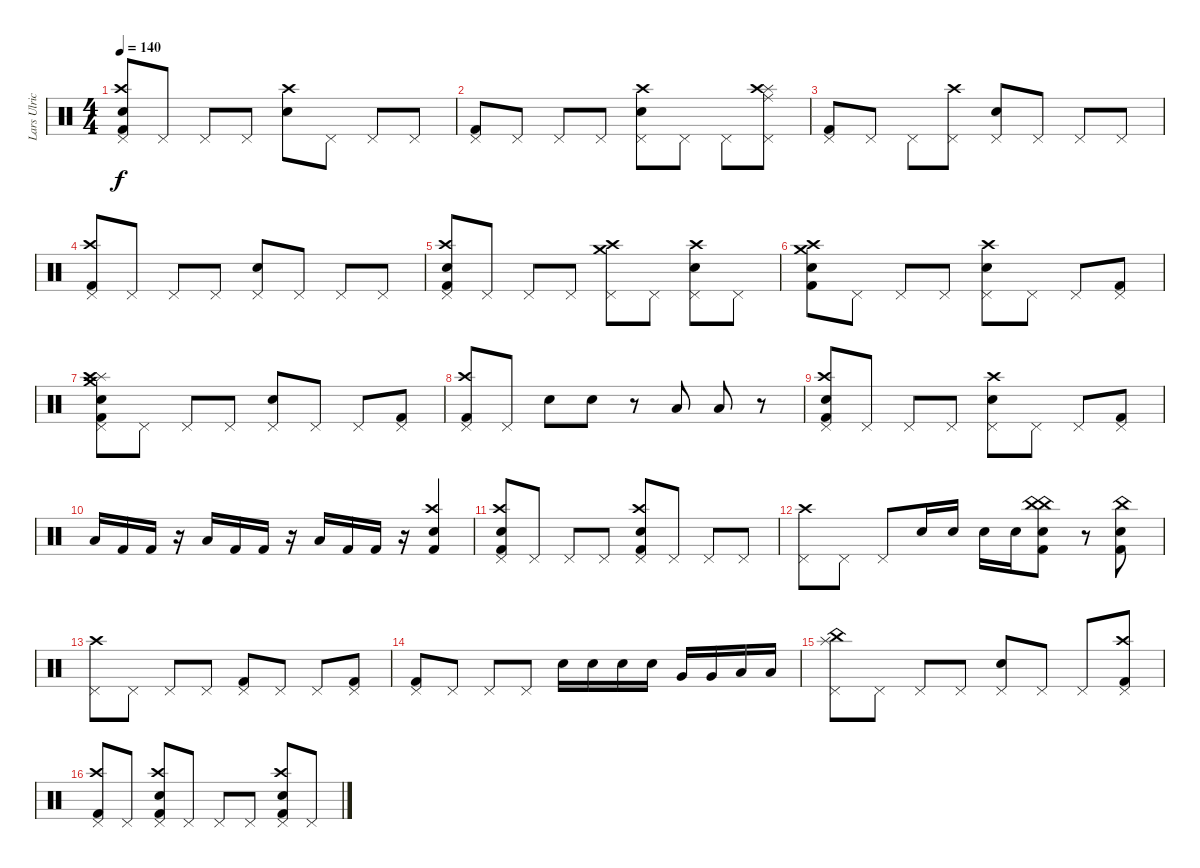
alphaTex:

\track ("Lars Ulrich (Drums)" "Lars Ulric") {instrument percussion}
\staff {score}
\articulation defaults
\ts (4 4)
\tempo 140
\clef neutral
\ks c
("Kick (hit) 2" "Crash high (hit)" "Pedal Hi-Hat (hit)" "Snare (hit) 2").8{dy f} "Pedal Hi-Hat (hit)".8 "Pedal Hi-Hat (hit)".8 "Pedal Hi-Hat (hit)".8 ("Crash high (hit)" "Snare (hit) 2").8 "Pedal Hi-Hat (hit)".8 "Pedal Hi-Hat (hit)".8 "Pedal Hi-Hat (hit)".8 |
("Pedal Hi-Hat (hit)" "Kick (hit) 2").8 "Pedal Hi-Hat (hit)".8 "Pedal Hi-Hat (hit)".8 "Pedal Hi-Hat (hit)".8 ("Crash high (hit)" "Pedal Hi-Hat (hit)" "Snare (hit) 2").8 "Pedal Hi-Hat (hit)".8 "Pedal Hi-Hat (hit)".8 ("Splash (hit)" "Crash high (hit)" "Ride (middle)" "Pedal Hi-Hat (hit)").8 |
("Pedal Hi-Hat (hit)" "Kick (hit) 2").8 "Pedal Hi-Hat (hit)".8 "Pedal Hi-Hat (hit)".8 ("Crash high (hit)" "Pedal Hi-Hat (hit)").8 ("Pedal Hi-Hat (hit)" "Snare (hit) 2").8 "Pedal Hi-Hat (hit)".8 "Pedal Hi-Hat (hit)".8 "Pedal Hi-Hat (hit)".8 |
("Crash high (hit)" "Pedal Hi-Hat (hit)" "Kick (hit) 2").8 "Pedal Hi-Hat (hit)".8 "Pedal Hi-Hat (hit)".8 "Pedal Hi-Hat (hit)".8 ("Pedal Hi-Hat (hit)" "Snare (hit) 2").8 "Pedal Hi-Hat (hit)".8 "Pedal Hi-Hat (hit)".8 "Pedal Hi-Hat (hit)".8 |
("Crash high (hit)" "Pedal Hi-Hat (hit)" "Snare (hit) 2" "Kick (hit) 2").8 "Pedal Hi-Hat (hit)".8 "Pedal Hi-Hat (hit)".8 "Pedal Hi-Hat (hit)".8 ("Crash medium (hit)" "Crash high (hit)" "Pedal Hi-Hat (hit)").8 "Pedal Hi-Hat (hit)".8 ("Crash high (hit)" "Pedal Hi-Hat (hit)" "Snare (hit) 2").8 "Pedal Hi-Hat (hit)".8 |
("Crash medium (hit)" "Crash high (hit)" "Snare (hit) 2" "Kick (hit) 2").8 "Pedal Hi-Hat (hit)".8 "Pedal Hi-Hat (hit)".8 "Pedal Hi-Hat (hit)".8 ("Crash high (hit)" "Pedal Hi-Hat (hit)" "Snare (hit) 2").8 "Pedal Hi-Hat (hit)".8 "Pedal Hi-Hat (hit)".8 ("Pedal Hi-Hat (hit)" "Kick (hit) 2").8 |
("Crash medium (hit)" "Splash (hit)" "Pedal Hi-Hat (hit)" "Crash high (hit)" "Snare (hit) 2" "Kick (hit) 2").8 "Pedal Hi-Hat (hit)".8 "Pedal Hi-Hat (hit)".8 "Pedal Hi-Hat (hit)".8 ("Pedal Hi-Hat (hit)" "Snare (hit) 2").8 "Pedal Hi-Hat (hit)".8 "Pedal Hi-Hat (hit)".8 ("Pedal Hi-Hat (hit)" "Kick (hit) 2").8 |
("Crash high (hit)" "Pedal Hi-Hat (hit)" "Kick (hit) 2").8 "Pedal Hi-Hat (hit)".8 "Snare (hit) 2".8 "Snare (hit) 2".8 r.8 "Low Floor Tom (hit)".8 "Low Floor Tom (hit)".8 r.8 |
("Crash high (hit)" "Pedal Hi-Hat (hit)" "Snare (hit) 2" "Kick (hit) 2").8 "Pedal Hi-Hat (hit)".8 "Pedal Hi-Hat (hit)".8 "Pedal Hi-Hat (hit)".8 ("Crash high (hit)" "Pedal Hi-Hat (hit)" "Snare (hit) 2").8 "Pedal Hi-Hat (hit)".8 "Pedal Hi-Hat (hit)".8 ("Pedal Hi-Hat (hit)" "Kick (hit) 2").8 |
"Low Floor Tom (hit)".16 "Kick (hit) 2".16 "Kick (hit) 2".16 r.16 "Low Floor Tom (hit)".16 "Kick (hit) 2".16 "Kick (hit) 2".16 r.16 "Low Floor Tom (hit)".16 "Kick (hit) 2".16 "Kick (hit) 2".16 r.16 ("Crash high (hit)" "Snare (hit) 2" "Kick (hit) 2").4 |
("Pedal Hi-Hat (hit)" "Crash high (hit)" "Snare (hit) 2" "Kick (hit) 2").8 "Pedal Hi-Hat (hit)".8 "Pedal Hi-Hat (hit)".8 "Pedal Hi-Hat (hit)".8 ("Pedal Hi-Hat (hit)" "Crash high (hit)" "Snare (hit) 2" "Kick (hit) 2").8 "Pedal Hi-Hat (hit)".8 "Pedal Hi-Hat (hit)".8 "Pedal Hi-Hat (hit)".8 |
("Crash high (hit)" "Pedal Hi-Hat (hit)").8 "Pedal Hi-Hat (hit)".8 "Pedal Hi-Hat (hit)".8 "Snare (hit) 2".16 "Snare (hit) 2".16 "Snare (hit) 2".16 "Snare (hit) 2".16 ("China (hit)" "China (hit)" "Kick (hit) 2" "Snare (hit) 2").8 r.8 ("China (hit)" "Kick (hit) 2" "Snare (hit) 2").8 |
("Crash high (hit)" "Pedal Hi-Hat (hit)").8 "Pedal Hi-Hat (hit)".8 "Pedal Hi-Hat (hit)".8 "Pedal Hi-Hat (hit)".8 ("Pedal Hi-Hat (hit)" "Kick (hit) 2").8 "Pedal Hi-Hat (hit)".8 "Pedal Hi-Hat (hit)".8 ("Pedal Hi-Hat (hit)" "Kick (hit) 2").8 |
("Pedal Hi-Hat (hit)" "Kick (hit) 2").8 "Pedal Hi-Hat (hit)".8 "Pedal Hi-Hat (hit)".8 "Pedal Hi-Hat (hit)".8 "Snare (hit) 2".16 "Snare (hit) 2".16 "Snare (hit) 2".16 "Snare (hit) 2".16 "Very Low Tom (hit)".16 "Very Low Tom (hit)".16 "Low Floor Tom (hit)".16 "Low Floor Tom (hit)".16 |
("China (hit)" "Splash (hit)" "Pedal Hi-Hat (hit)").8 "Pedal Hi-Hat (hit)".8 "Pedal Hi-Hat (hit)".8 "Pedal Hi-Hat (hit)".8 ("Pedal Hi-Hat (hit)" "Snare (hit) 2").8 "Pedal Hi-Hat (hit)".8 "Pedal Hi-Hat (hit)".8 ("Crash high (hit)" "Pedal Hi-Hat (hit)" "Kick (hit) 2").8 |
("Crash high (hit)" "Pedal Hi-Hat (hit)" "Kick (hit) 2").8 "Pedal Hi-Hat (hit)".8 ("Snare (hit) 2" "Crash high (hit)" "Pedal Hi-Hat (hit)" "Kick (hit) 2").8 "Pedal Hi-Hat (hit)".8 "Pedal Hi-Hat (hit)".8 "Pedal Hi-Hat (hit)".8 ("Snare (hit) 2" "Crash high (hit)" "Pedal Hi-Hat (hit)" "Kick (hit) 2").8 "Pedal Hi-Hat (hit)".8
